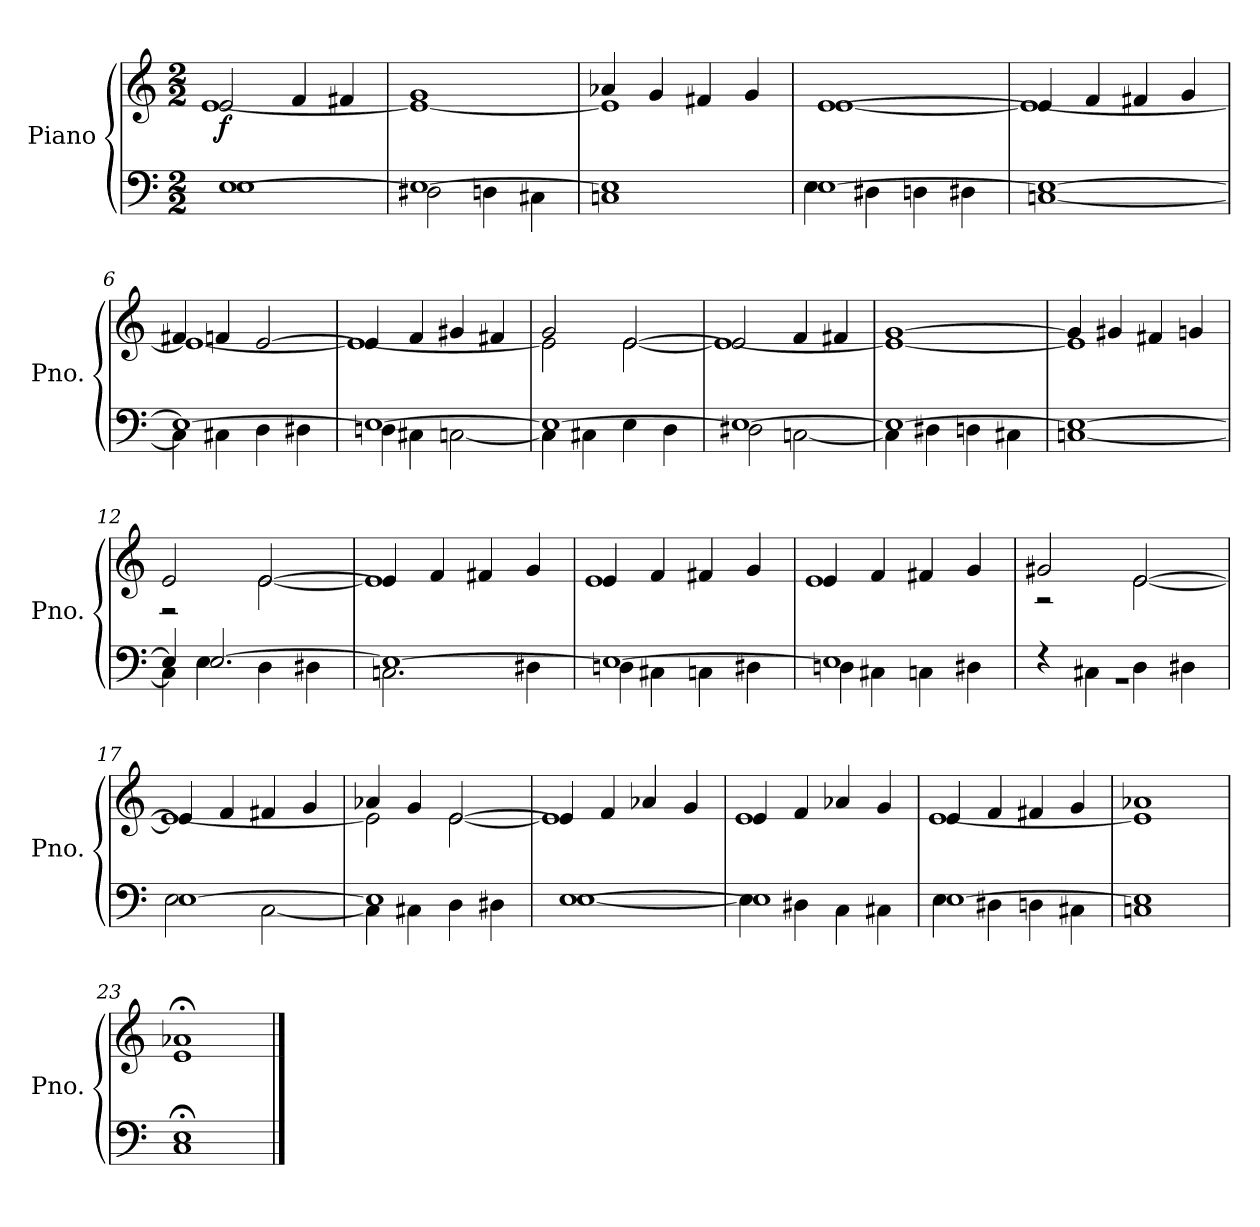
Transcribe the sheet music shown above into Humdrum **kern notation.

**kern	**kern	**dynam
*part1	*part1	*part1
*staff2	*staff1	*staff1/2
*I"Piano	*	*
*I'Pno.	*	*
*clefF4	*clefG2	*
*k[]	*k[]	*
*M2/2	*M2/2	*
*MM208	*MM208	*
=1	=1	=1
*^	*^	*
!	!	!	!	!LO:DY:b
[1E	1E	2e/	[1e	f
.	.	4f/	.	.
.	.	4f#X/	.	.
=2	=2	=2	=2	=2
1E_	2D#X\	1g	1e_	.
.	4Dn\	.	.	.
.	4C#X\	.	.	.
=3	=3	=3	=3	=3
1E]	1Cn	4a-X/	1e]	.
.	.	4g/	.	.
.	.	4f#X/	.	.
.	.	4g/	.	.
=4	=4	=4	=4	=4
[1E	4E\	[1e	[1e	.
.	4D#X\	.	.	.
.	4Dn\	.	.	.
.	4D#X\	.	.	.
=5	=5	=5	=5	=5
1E_	[1Cn	4e/]	1e_	.
.	.	4f/	.	.
.	.	4f#X/	.	.
.	.	4g/	.	.
!!LO:LB:g=z	!!
=6	=6	=6	=6	=6
1E_	4C\]	4f#X/	1e_	.
.	4C#X\	4fn/	.	.
.	4D\	[2e/	.	.
.	4D#X\	.	.	.
=7	=7	=7	=7	=7
1E_	4Dn\	4e/]	1e_	.
.	4C#X\	4f/	.	.
.	[2Cn\	4g#X/	.	.
.	.	4f#X/	.	.
=8	=8	=8	=8	=8
1E_	4C\]	2g/	2e\]	.
.	4C#X\	.	.	.
.	4E\	[2e/	[2e\	.
.	4D\	.	.	.
=9	=9	=9	=9	=9
1E_	2D#X\	2e/]	1e_	.
.	[2Cn\	4f/	.	.
.	.	4f#X/	.	.
=10	=10	=10	=10	=10
1E_	4C\]	[1g	1e_	.
.	4D#X\	.	.	.
.	4Dn\	.	.	.
.	4C#X\	.	.	.
!!LO:LB:g=z	!!
=11	=11	=11	=11	=11
1E_	[1Cn	4g/]	1e]	.
.	.	4g#X/	.	.
.	.	4f#X/	.	.
.	.	4gn/	.	.
=12	=12	=12	=12	=12
4E/]	4C\]	2e/	2r	.
[2.E/	4E\	.	.	.
.	4D\	[2e/	[2e\	.
.	4D#X\	.	.	.
=13	=13	=13	=13	=13
1E_	2.Cn\	4e/]	1e]	.
.	.	4f/	.	.
.	.	4f#X/	.	.
.	4D#X\	4g/	.	.
=14	=14	=14	=14	=14
1E_	4Dn\	4e/	1e	.
.	4C#X\	4f/	.	.
.	4Cn\	4f#X/	.	.
.	4D#X\	4g/	.	.
=15	=15	=15	=15	=15
1E]	4Dn\	4e/	1e	.
.	4C#X\	4f/	.	.
.	4Cn\	4f#X/	.	.
.	4D#X\	4g/	.	.
!!LO:LB:g=z	!!
=16	=16	=16	=16	=16
1rBB	4rF	2g#X/	2r	.
.	4C#X\	.	.	.
.	4D\	[2e/	[2e\	.
.	4D#X\	.	.	.
=17	=17	=17	=17	=17
[1E	2E\	4e/]	1e_	.
.	.	4f/	.	.
.	[2C\	4f#X/	.	.
.	.	4g/	.	.
=18	=18	=18	=18	=18
1E]	4C\]	4a-X/	2e\]	.
.	4C#X\	4g/	.	.
.	4D\	[2e/	[2e\	.
.	4D#X\	.	.	.
=19	=19	=19	=19	=19
[1E	[1E	4e/]	1e]	.
.	.	4f/	.	.
.	.	4a-X/	.	.
.	.	4g/	.	.
=20	=20	=20	=20	=20
1E]	4E\]	4e/	1e	.
.	4D#X\	4f/	.	.
.	4C\	4a-X/	.	.
.	4C#X\	4g/	.	.
!!LO:LB:g=z	!!
=21	=21	=21	=21	=21
[1E	4E\	4e/	[1e	.
.	4D#X\	4f/	.	.
.	4Dn\	4f#X/	.	.
.	4C#X\	4g/	.	.
=22	=22	=22	=22	=22
1E]	1Cn	1a-X	1e]	.
=23	=23	=23	=23	=23
1E;<	1C	1a-X;<	1e	.
*v	*v	*	*	*
*	*v	*v	*
==	==	==
*-	*-	*-
